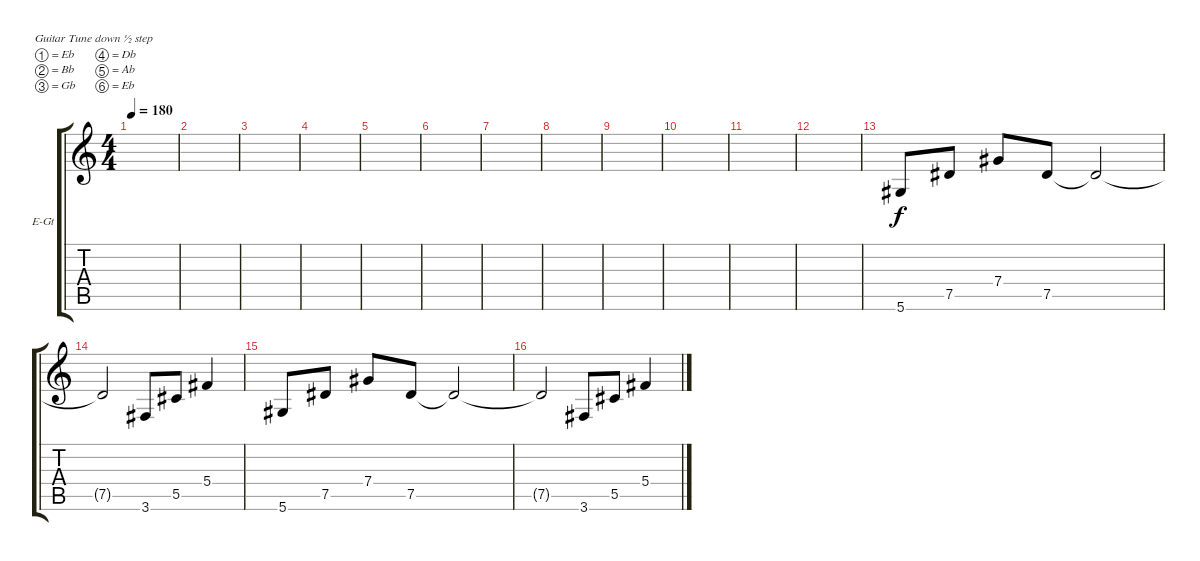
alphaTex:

\bracketExtendMode groupsimilarinstruments
\firstSystemTrackNameOrientation horizontal
\otherSystemsTrackNameOrientation horizontal
\track ("Electric Guitar 2" "E-Gt") {instrument distortionguitar}
\staff {score tabs}
\tuning (Eb4 Bb3 Gb3 Db3 Ab2 Eb2)
\ts (4 4)
\tempo 180
\clef g2
\ks c
|
|
|
|
|
|
|
|
|
|
|
|
5.6.8 7.5.8 7.4.8 7.5.8 7.5{t}.2 |
7.5{t}.2 3.6.8 5.5.8 5.4.4 |
5.6.8 7.5.8 7.4.8 7.5.8 7.5{t}.2 |
7.5{t}.2 3.6.8 5.5.8 5.4.4
